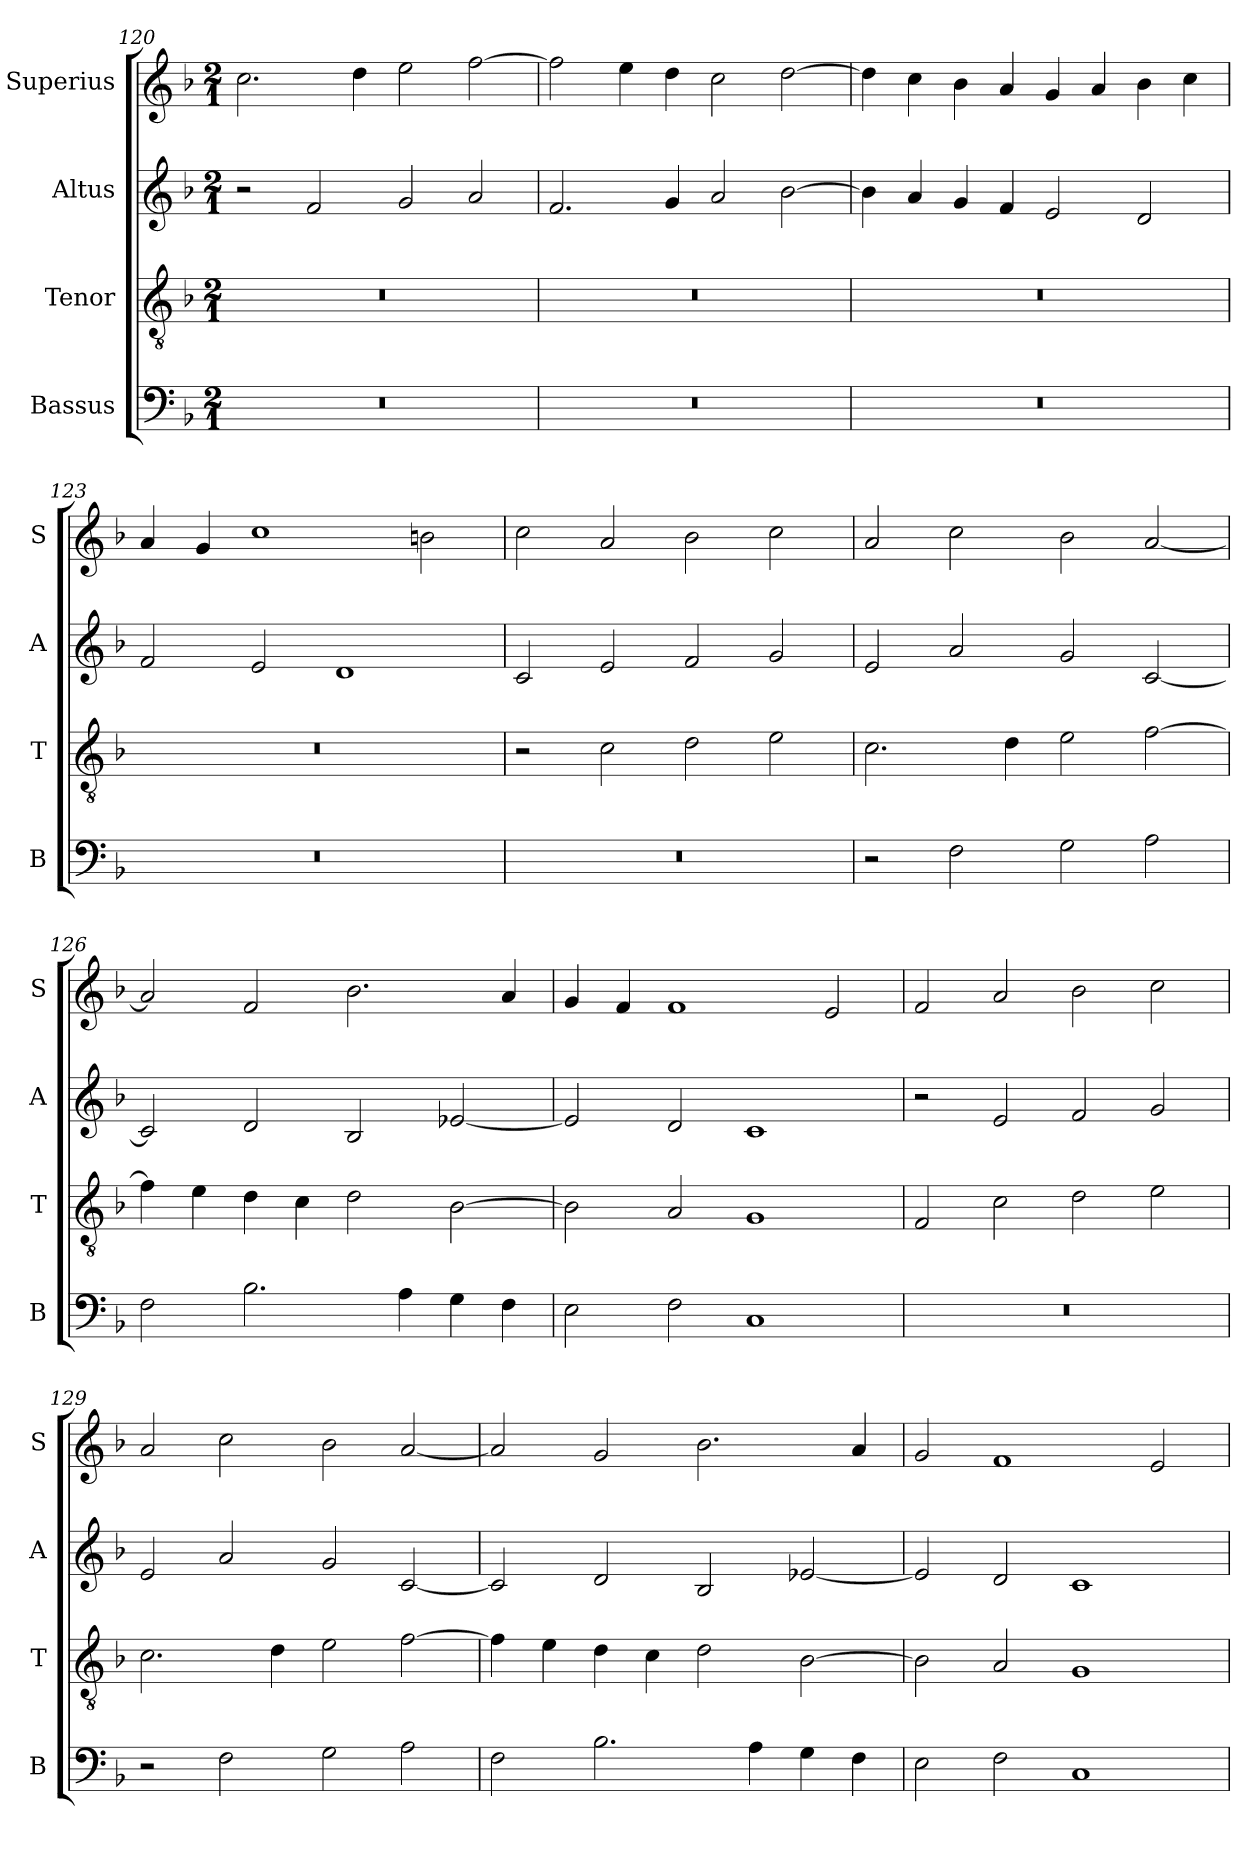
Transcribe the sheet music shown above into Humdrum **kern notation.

**kern	**kern	**kern	**kern
*part4	*part3	*part2	*part1
*staff4	*staff3	*staff2	*staff1
*I"Bassus	*I"Tenor	*I"Altus	*I"Superius
*I'B	*I'T	*I'A	*I'S
*clefF4	*clefGv2	*clefG2	*clefG2
*k[b-]	*k[b-]	*k[b-]	*k[b-]
*F:	*F:	*F:	*F:
*M2/1	*M2/1	*M2/1	*M2/1
=120	=120	=120	=120
0r	0r	2r	2.cc
.	.	2f	.
.	.	.	4dd
.	.	2g	2ee
.	.	2a	[2ff
=121	=121	=121	=121
0r	0r	2.f	2ff]
.	.	.	4ee
.	.	4g	4dd
.	.	2a	2cc
.	.	[2b-	[2dd
=122	=122	=122	=122
0r	0r	4b-]	4dd]
.	.	4a	4cc
.	.	4g	4b-
.	.	4f	4a
.	.	2e	4g
.	.	.	4a
.	.	2d	4b-
.	.	.	4cc
=123	=123	=123	=123
0r	0r	2f	4a
.	.	.	4g
.	.	2e	1cc
.	.	1d	.
.	.	.	2bn
=124	=124	=124	=124
0r	2r	2c	2cc
.	2c	2e	2a
.	2d	2f	2b-
.	2e	2g	2cc
=125	=125	=125	=125
2r	2.c	2e	2a
2F	.	2a	2cc
.	4d	.	.
2G	2e	2g	2b-
2A	[2f	[2c	[2a
=126	=126	=126	=126
2F	4f]	2c]	2a]
.	4e	.	.
2.B-	4d	2d	2f
.	4c	.	.
.	2d	2B-	2.b-
4A	.	.	.
4G	[2B-	[2e-X	.
4F	.	.	4a
=127	=127	=127	=127
2E	2B-]	2e-]	4g
.	.	.	4f
2F	2A	2d	1f
1C	1G	1c	.
.	.	.	2e
=128	=128	=128	=128
0r	2F	2r	2f
.	2c	2e	2a
.	2d	2f	2b-
.	2e	2g	2cc
=129	=129	=129	=129
2r	2.c	2e	2a
2F	.	2a	2cc
.	4d	.	.
2G	2e	2g	2b-
2A	[2f	[2c	[2a
=130	=130	=130	=130
2F	4f]	2c]	2a]
.	4e	.	.
2.B-	4d	2d	2g
.	4c	.	.
.	2d	2B-	2.b-
4A	.	.	.
4G	[2B-	[2e-X	.
4F	.	.	4a
=131	=131	=131	=131
2E	2B-]	2e-]	2g
2F	2A	2d	1f
1C	1G	1c	.
.	.	.	2e
=	=	=	=
*-	*-	*-	*-
